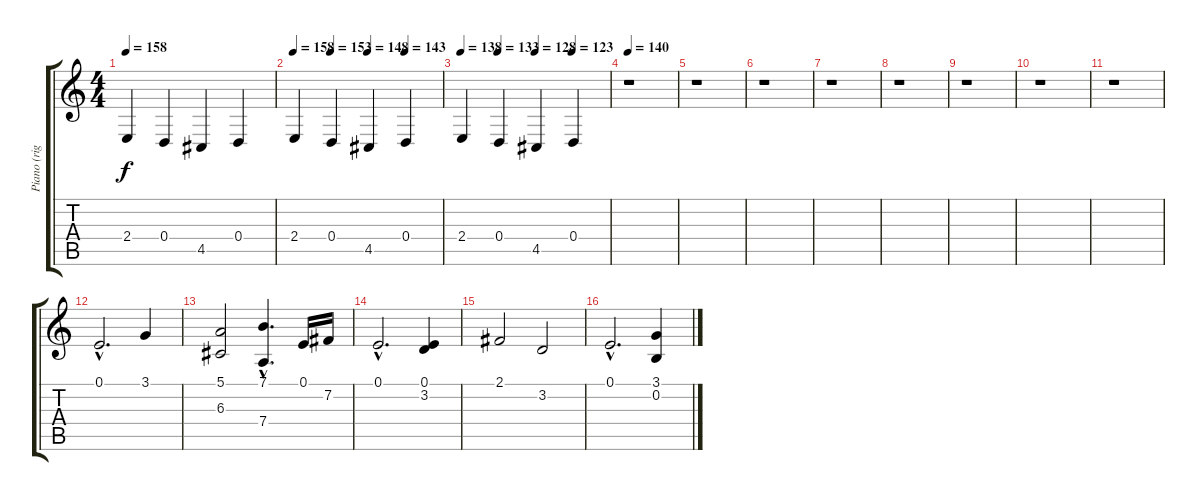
\track ("Piano (right)" "Piano (rig") {instrument electricgrandpiano}
\staff {score tabs}
\tuning (E4 B3 G3 D3 A2 E2) {hide}
\ts (4 4)
\tempo 158
\clef g2
\ks c
2.4.4{dy f} 0.4.4 4.5.4 0.4.4 |
\tempo 158
\tempo (153 0.25)
\tempo (148 0.5)
\tempo (143 0.75)
2.4.4 0.4.4 4.5.4 0.4.4 |
\tempo 138
\tempo (133 0.25)
\tempo (128 0.5)
\tempo (123 0.75)
2.4.4 0.4.4 4.5.4 0.4.4 |
\tempo 140
r.1 |
r.1 |
r.1 |
r.1 |
r.1 |
r.1 |
r.1 |
r.1 |
0.1{hac}.2{d} 3.1.4 |
(5.1 6.3).2 (7.1{hac} 7.4{hac}).4{d} 0.1.16 7.2.16 |
0.1{hac}.2{d} (0.1 3.2).4 |
2.1.2 3.2.2 |
0.1{hac}.2{d} (3.1 0.2).4
